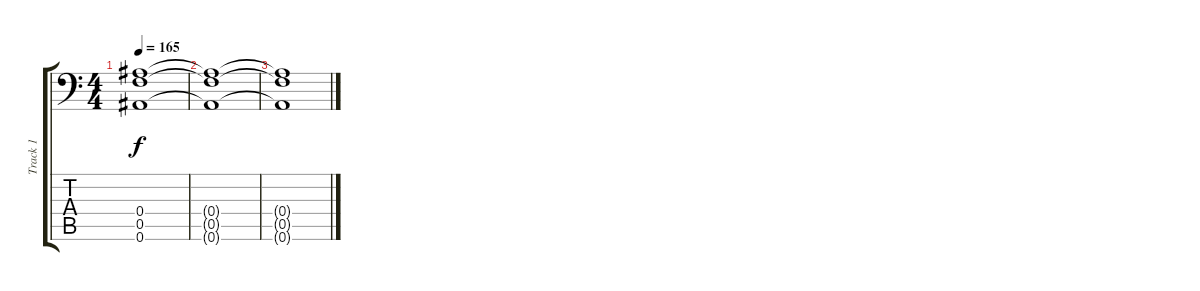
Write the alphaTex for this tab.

\track ("Track 1" "Track 1") {instrument distortionguitar}
\staff {score tabs}
\tuning (C4 G3 Eb3 Bb2 F2 Bb1) {hide}
\ts (4 4)
\tempo 165
\clef f4
\ks c
(0.4{t} 0.5{t} 0.6{t}).1{dy f} |
(0.4{t} 0.5{t} 0.6{t}).1 |
(0.4{t} 0.5{t} 0.6{t}).1
